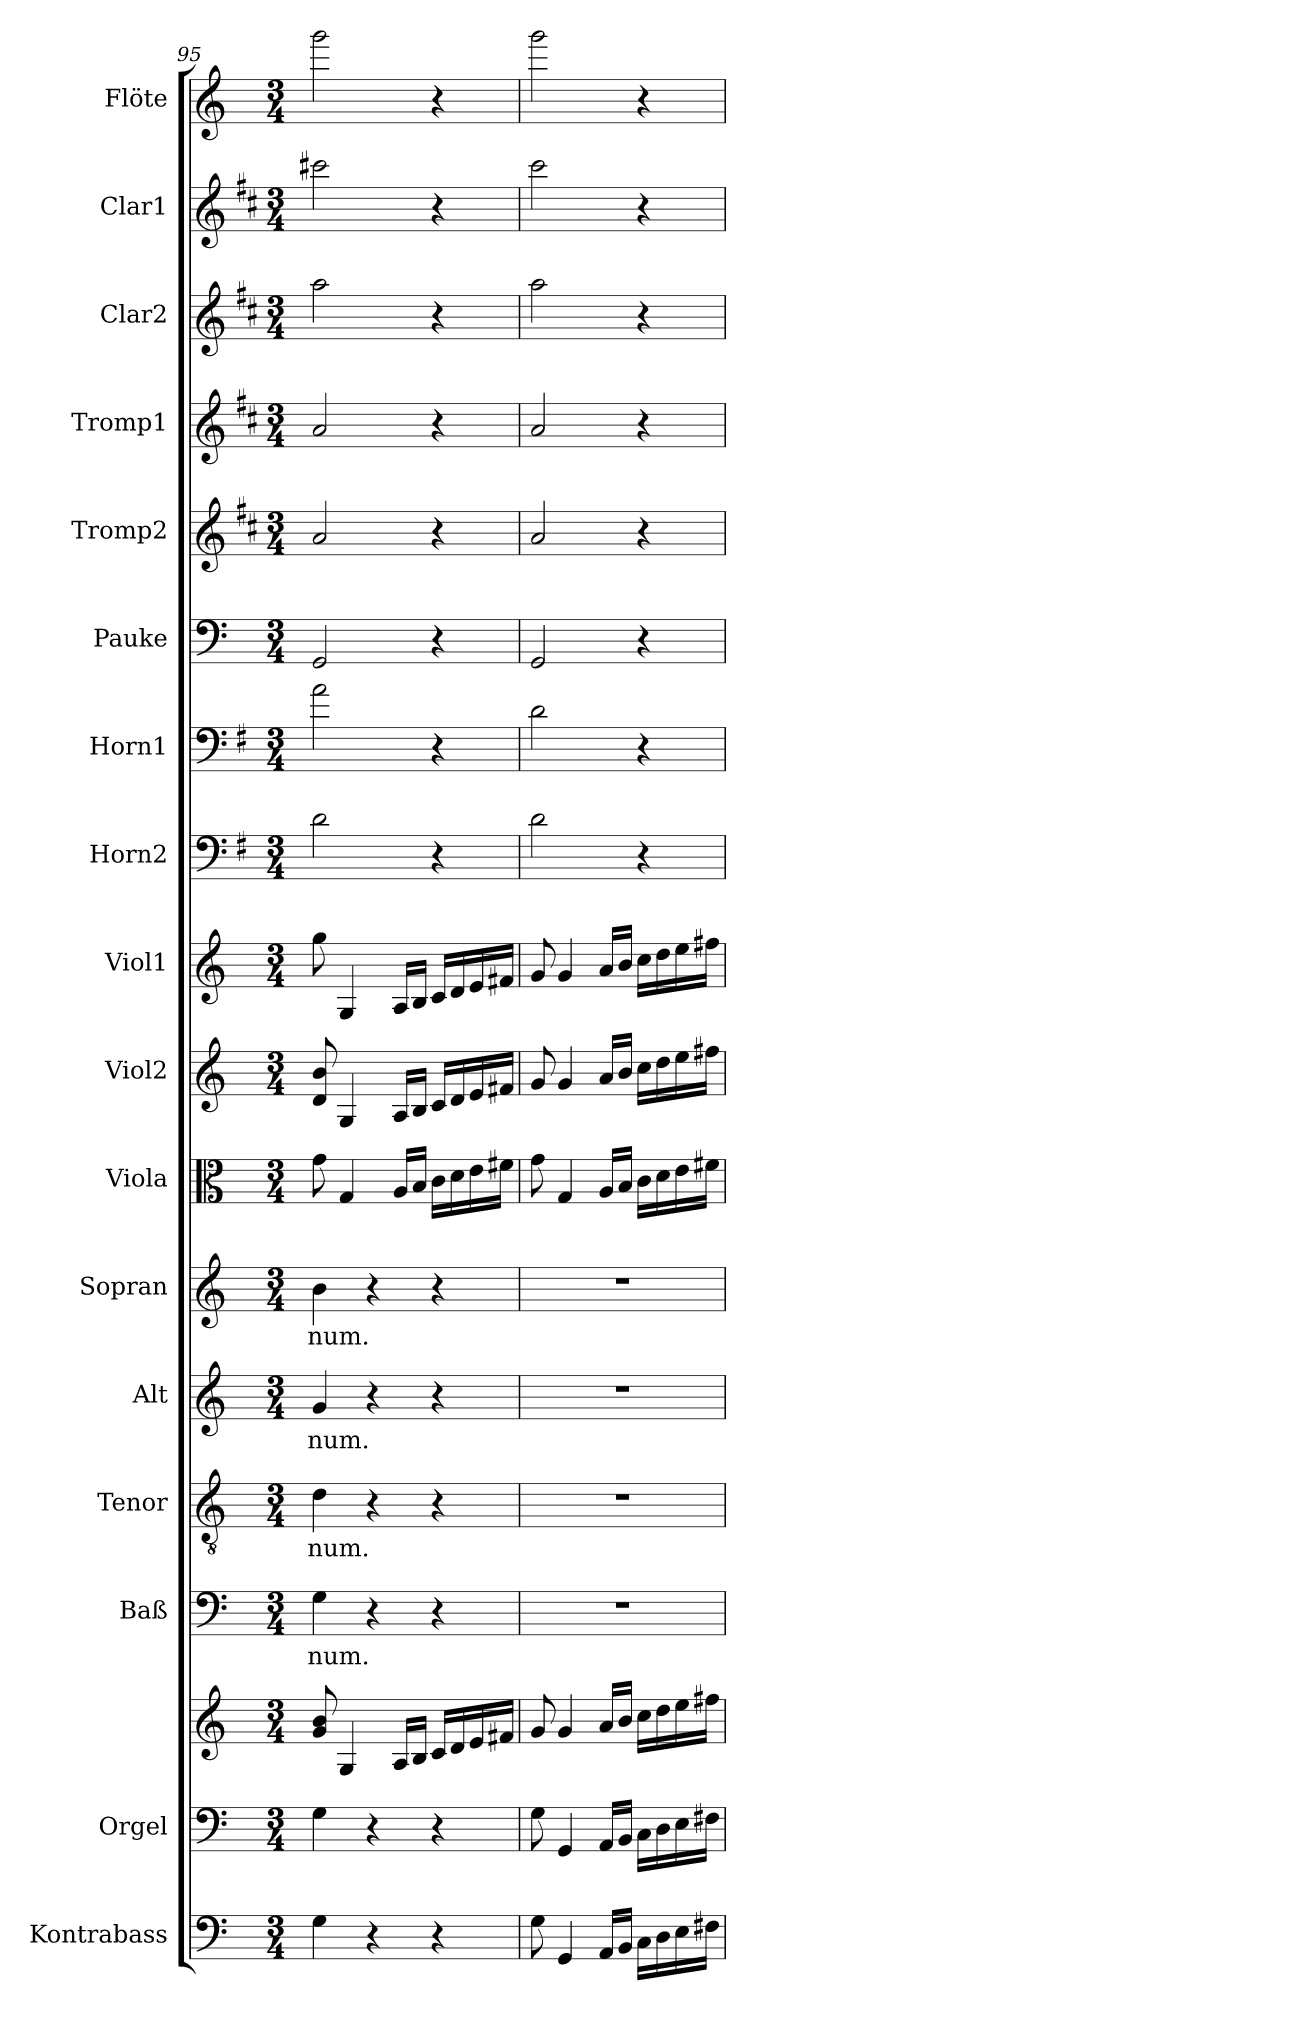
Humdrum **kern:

**kern	**kern	**kern	**kern	**text	**kern	**text	**kern	**text	**kern	**text	**kern	**kern	**kern	**kern	**kern	**kern	**kern	**kern	**kern	**kern	**kern
*part17	*part16	*part16	*part15	*part15	*part14	*part14	*part13	*part13	*part12	*part12	*part11	*part10	*part9	*part8	*part7	*part6	*part5	*part4	*part3	*part2	*part1
*staff18	*staff17	*staff16	*staff15	*staff15	*staff14	*staff14	*staff13	*staff13	*staff12	*staff12	*staff11	*staff10	*staff9	*staff8	*staff7	*staff6	*staff5	*staff4	*staff3	*staff2	*staff1
*I"Kontrabass	*I"Orgel	*	*I"Baß	*	*I"Tenor	*	*I"Alt	*	*I"Sopran	*	*I"Viola	*I"Viol2	*I"Viol1	*I"Horn2	*I"Horn1	*I"Pauke	*I"Tromp2	*I"Tromp1	*I"Clar2	*I"Clar1	*I"Flöte
*I'Kb	*	*	*I'B	*	*I'T	*	*I'A	*	*I'S	*	*I'Vla	*I'Vl2	*I'Vl1	*I'Hr2	*I'Hr1	*I'Pk	*I'Tr2	*I'Tr1	*I'Cl2	*I'Cl1	*I'Fl
*clefF4	*clefF4	*clefG2	*clefF4	*	*clefGv2	*	*clefG2	*	*clefG2	*	*clefC3	*clefG2	*clefG2	*clefF4	*clefF4	*clefF4	*clefG2	*clefG2	*clefG2	*clefG2	*clefG2
*ITrd7c12	*	*	*	*	*	*	*	*	*	*	*	*	*	*ITrd4c7	*ITrd4c7	*	*ITrd1c2	*ITrd1c2	*ITrd1c2	*ITrd1c2	*
*k[]	*k[]	*k[]	*k[]	*	*k[]	*	*k[]	*	*k[]	*	*k[]	*k[]	*k[]	*k[]	*k[]	*k[]	*k[]	*k[]	*k[]	*k[]	*k[]
*C:	*C:	*C:	*C:	*	*C:	*	*C:	*	*C:	*	*C:	*C:	*C:	*C:	*C:	*C:	*C:	*C:	*C:	*C:	*C:
*M3/4	*M3/4	*M3/4	*M3/4	*	*M3/4	*	*M3/4	*	*M3/4	*	*M3/4	*M3/4	*M3/4	*M3/4	*M3/4	*M3/4	*M3/4	*M3/4	*M3/4	*M3/4	*M3/4
=95	=95	=95	=95	=95	=95	=95	=95	=95	=95	=95	=95	=95	=95	=95	=95	=95	=95	=95	=95	=95	=95
!	!	!	!	!LO:LY:b	!	!LO:LY:b	!	!LO:LY:b	!	!LO:LY:b	!	!	!	!	!	!	!	!	!	!	!
4GG\	4G\	8g/ 8b/	4G\	-num.	4d\	-num.	4g/	-num.	4b\	-num.	8g\	8d/ 8b/	8gg\	2G\	2d\	2GG/	2g/	2g/	2gg\	2bbn\	2ggg\
.	.	4G/	.	.	.	.	.	.	.	.	4G/	4G/	4G/	.	.	.	.	.	.	.	.
4r	4r	.	4r	.	4r	.	4r	.	4r	.	.	.	.	.	.	.	.	.	.	.	.
.	.	16A/LL	.	.	.	.	.	.	.	.	16A/LL	16A/LL	16A/LL	.	.	.	.	.	.	.	.
.	.	16B/JJ	.	.	.	.	.	.	.	.	16B/JJ	16B/JJ	16B/JJ	.	.	.	.	.	.	.	.
4r	4r	16c/LL	4r	.	4r	.	4r	.	4r	.	16c\LL	16c/LL	16c/LL	4r	4r	4r	4r	4r	4r	4r	4r
.	.	16d/	.	.	.	.	.	.	.	.	16d\	16d/	16d/	.	.	.	.	.	.	.	.
.	.	16e/	.	.	.	.	.	.	.	.	16e\	16e/	16e/	.	.	.	.	.	.	.	.
.	.	16f#X/JJ	.	.	.	.	.	.	.	.	16f#X\JJ	16f#X/JJ	16f#X/JJ	.	.	.	.	.	.	.	.
=96	=96	=96	=96	=96	=96	=96	=96	=96	=96	=96	=96	=96	=96	=96	=96	=96	=96	=96	=96	=96	=96
8GG\	8G\	8g/	2.r	.	2.r	.	2.r	.	2.r	.	8g\	8g/	8g/	2G\	2G\	2GG/	2g/	2g/	2gg\	2bb\	2ggg\
4GGG/	4GG/	4g/	.	.	.	.	.	.	.	.	4G/	4g/	4g/	.	.	.	.	.	.	.	.
16AAA/LL	16AA/LL	16a/LL	.	.	.	.	.	.	.	.	16A/LL	16a/LL	16a/LL	.	.	.	.	.	.	.	.
16BBB/JJ	16BB/JJ	16b/JJ	.	.	.	.	.	.	.	.	16B/JJ	16b/JJ	16b/JJ	.	.	.	.	.	.	.	.
16CC\LL	16C\LL	16cc\LL	.	.	.	.	.	.	.	.	16c\LL	16cc\LL	16cc\LL	4r	4r	4r	4r	4r	4r	4r	4r
16DD\	16D\	16dd\	.	.	.	.	.	.	.	.	16d\	16dd\	16dd\	.	.	.	.	.	.	.	.
16EE\	16E\	16ee\	.	.	.	.	.	.	.	.	16e\	16ee\	16ee\	.	.	.	.	.	.	.	.
16FF#X\JJ	16F#X\JJ	16ff#X\JJ	.	.	.	.	.	.	.	.	16f#X\JJ	16ff#X\JJ	16ff#X\JJ	.	.	.	.	.	.	.	.
=	=	=	=	=	=	=	=	=	=	=	=	=	=	=	=	=	=	=	=	=	=
*-	*-	*-	*-	*-	*-	*-	*-	*-	*-	*-	*-	*-	*-	*-	*-	*-	*-	*-	*-	*-	*-
